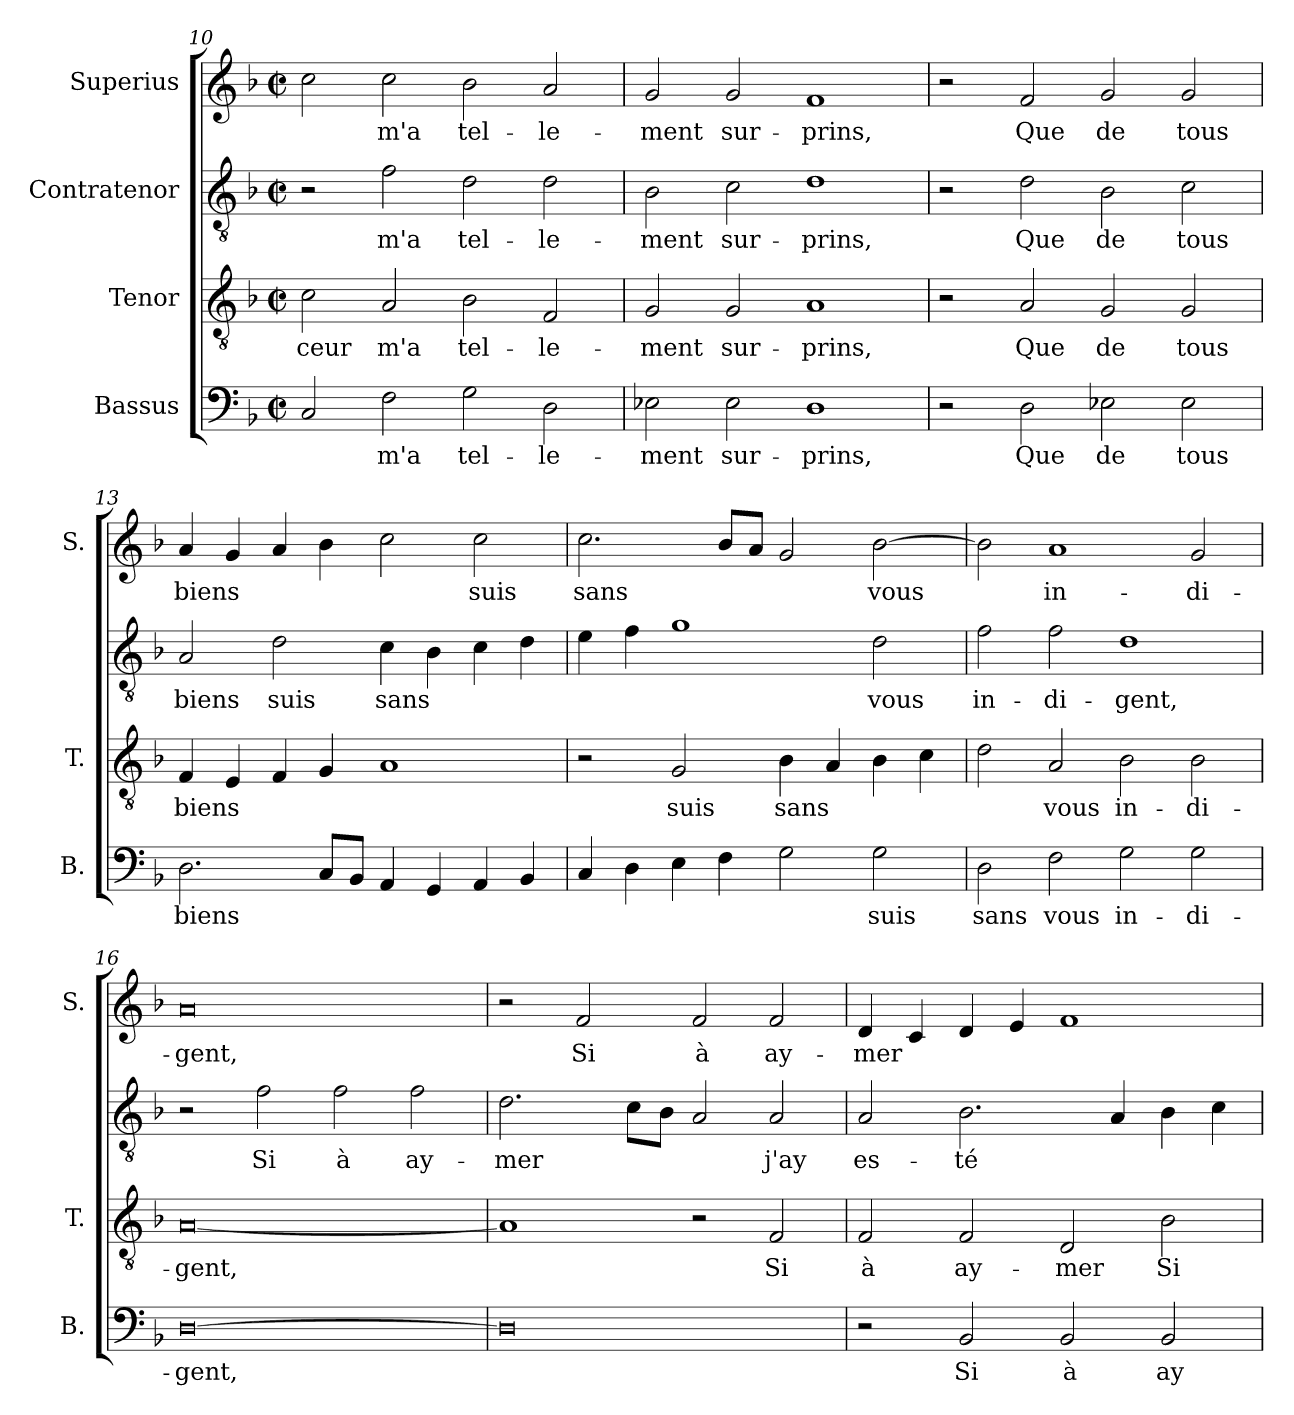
**kern	**text	**kern	**text	**kern	**text	**kern	**text
*part4	*part4	*part3	*part3	*part2	*part2	*part1	*part1
*staff4	*staff4	*staff3	*staff3	*staff2	*staff2	*staff1	*staff1
*I"Bassus	*	*I"Tenor	*	*I"Contratenor	*	*I"Superius	*
*I'B.	*	*I'T.	*	*	*	*I'S.	*
!!LO:LB:g=z
*clefF4	*	*clefGv2	*	*clefGv2	*	*clefG2	*
*	*	*ITrd7c12	*	*ITrd7c12	*	*	*
*k[b-]	*	*k[b-]	*	*k[b-]	*	*k[b-]	*
*F:	*	*F:	*	*F:	*	*F:	*
*M2/2	*	*M2/2	*	*M2/2	*	*M2/2	*
*met(c|)	*	*met(c|)	*	*met(c|)	*	*met(c|)	*
=10	=10	=10	=10	=10	=10	=10	=10
2C/	.	2C\	-ceur	2r	.	2cc\	.
2F\	m'a	2AA/	m'a	2F\	m'a	2cc\	m'a
2G\	tel-	2BB-\	tel-	2D\	tel-	2b-\	tel-
2D\	-le-	2FF/	-le-	2D\	-le-	2a/	-le-
=11	=11	=11	=11	=11	=11	=11	=11
2E-X\	-ment	2GG/	-ment	2BB-\	-ment	2g/	-ment
2E-\	sur-	2GG/	sur-	2C\	sur-	2g/	sur-
1D\	-prins,	1AA/	-prins,	1D\	-prins,	1f/	-prins,
=12	=12	=12	=12	=12	=12	=12	=12
2r	.	2r	.	2r	.	2r	.
2D\	Que	2AA/	Que	2D\	Que	2f/	Que
2E-X\	de	2GG/	de	2BB-\	de	2g/	de
2E-\	tous	2GG/	tous	2C\	tous	2g/	tous
=13	=13	=13	=13	=13	=13	=13	=13
2.D\	biens	4FF/	biens	2AA/	biens	4a/	biens
.	.	4EE/	.	.	.	4g/	.
.	.	4FF/	.	2D\	suis	4a/	.
8C/L	.	4GG/	.	.	.	4b-\	.
8BB-/J	.	.	.	.	.	.	.
4AA/	.	1AA/	.	4C\	sans	2cc\	.
4GG/	.	.	.	4BB-\	.	.	.
4AA/	.	.	.	4C\	.	2cc\	suis
4BB-/	.	.	.	4D\	.	.	.
=14	=14	=14	=14	=14	=14	=14	=14
4C/	.	2r	.	4E\	.	2.cc\	sans
4D\	.	.	.	4F\	.	.	.
4E\	.	2GG/	suis	1G\	.	.	.
4F\	.	.	.	.	.	8b-/L	.
.	.	.	.	.	.	8a/J	.
2G\	.	4BB-\	sans	.	.	2g/	.
.	.	4AA/	.	.	.	.	.
2G\	suis	4BB-\	.	2D\	vous	[2b-\	vous
.	.	4C\	.	.	.	.	.
!!LO:PB:g=z
=15	=15	=15	=15	=15	=15	=15	=15
2D\	sans	2D\	.	2F\	in-	2b-\]	.
2F\	vous	2AA/	vous	2F\	-di-	1a/	in-
2G\	in-	2BB-\	in-	1D\	-gent,	.	.
2G\	-di-	2BB-\	-di-	.	.	2g/	-di-
=16	=16	=16	=16	=16	=16	=16	=16
[0D\	-gent,	[0AA/	-gent,	2r	.	0a/	-gent,
.	.	.	.	2F\	Si	.	.
.	.	.	.	2F\	à	.	.
.	.	.	.	2F\	ay-	.	.
=17	=17	=17	=17	=17	=17	=17	=17
0D\]	.	1AA/]	.	2.D\	-mer	2r	.
.	.	.	.	.	.	2f/	Si
.	.	.	.	8C\L	.	.	.
.	.	.	.	8BB-\J	.	.	.
.	.	2r	.	2AA/	.	2f/	à
.	.	2FF/	Si	2AA/	j'ay	2f/	ay-
=18	=18	=18	=18	=18	=18	=18	=18
2r	.	2FF/	à	2AA/	es-	4d/	-mer
.	.	.	.	.	.	4c/	.
2BB-/	Si	2FF/	ay-	2.BB-\	-té	4d/	.
.	.	.	.	.	.	4e/	.
2BB-/	à	2DD/	-mer	.	.	1f/	.
.	.	.	.	4AA/	.	.	.
2BB-/	ay-	2BB-\	Si	4BB-\	.	.	.
.	.	.	.	4C\	.	.	.
=	=	=	=	=	=	=	=
*-	*-	*-	*-	*-	*-	*-	*-
